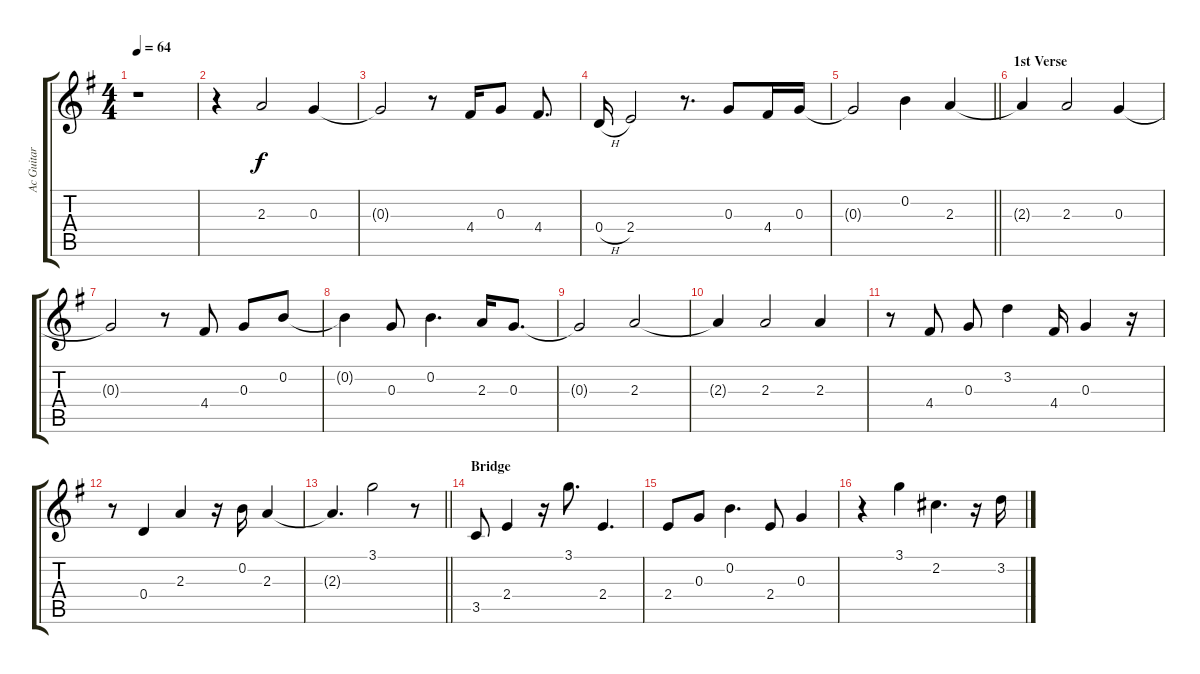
\track ("Ac Guitar 2" "Ac Guitar ") {instrument acousticguitarnylon}
\staff {score tabs}
\tuning (E4 B3 G3 D3 A2 E2) {hide}
\ts (4 4)
\tempo 64
\clef g2
\ks g
r.1{dy f instrument acousticguitarnylon} |
r.4 2.3.2 0.3.4 |
0.3{t}.2 r.8 4.4.16 0.3.8 4.4.8{d} |
0.4{h}.16 2.4.2 r.8{d} 0.3.8 4.4.16 0.3.16 |
\barLineRight lightlight
0.3{t}.2 0.2.4 2.3.4 |
\section ("" "1st Verse")
2.3{t}.4 2.3.2 0.3.4 |
0.3{t}.2 r.8 4.4.8 0.3.8 0.2.8 |
0.2{t}.4 0.3.8 0.2.4{d} 2.3.16 0.3.8{d} |
0.3{t}.2 2.3.2 |
2.3{t}.4 2.3.2 2.3.4 |
r.8 4.4.8 0.3.8 3.2.4 4.4.16 0.3.4 r.16 |
r.8 0.4.4 2.3.4 r.16 0.2.16 2.3.4 |
\barLineRight lightlight
2.3{t}.4{d} 3.1.2 r.8 |
\section ("" "Bridge")
3.5.8 2.4.4 r.16 3.1.8{d} 2.4.4{d} |
2.4.8 0.3.8 0.2.4{d} 2.4.8 0.3.4 |
r.4 3.1.4 2.2.4{d} r.16 3.2.16
